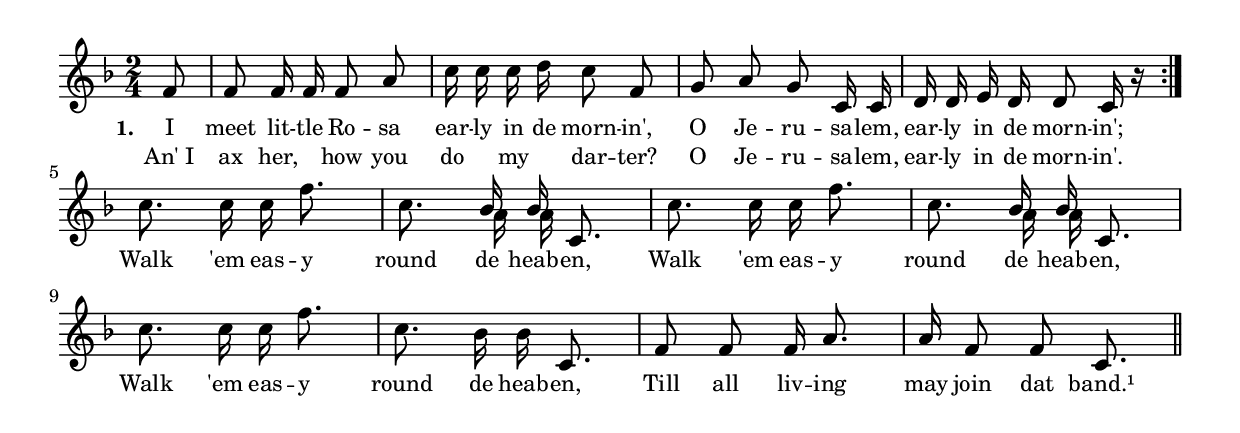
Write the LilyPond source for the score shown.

% 058.ly - Score sheet for "Early in the morning."
% Copyright (C) 2007  Marcus Brinkmann <marcus@gnu.org>
%
% This score sheet is free software; you can redistribute it and/or
% modify it under the terms of the Creative Commons Legal Code
% Attribution-ShareALike as published by Creative Commons; either
% version 2.0 of the License, or (at your option) any later version.
%
% This score sheet is distributed in the hope that it will be useful,
% but WITHOUT ANY WARRANTY; without even the implied warranty of
% MERCHANTABILITY or FITNESS FOR A PARTICULAR PURPOSE.  See the
% Creative Commons Legal Code Attribution-ShareALike for more details.
%
% You should have received a copy of the Creative Commons Legal Code
% Attribution-ShareALike along with this score sheet; if not, write to
% Creative Commons, 543 Howard Street, 5th Floor,
% San Francisco, CA 94105-3013  United States

\version "2.10.0"

%\header
%{
%  title = "Early In The Morning"
%  composer = "trad."
%}

melody =
<<
     \context Voice
    {
	\set Staff.midiInstrument = "acoustic grand"
	\override Staff.VerticalAxisGroup #'minimum-Y-extent = #'(0 . 0)
	
	\autoBeamOff

	\time 2/4
	\clef violin
	\key f \major
	{
	    \repeat volta 2
	    {
		\partial 8 f'8 | f'8 f'16 f' f'8 a' |
		c''16 c'' c'' d'' c''8 f' |
		g'8 a' g' c'16 c' |
		d'16 d' e' d' d'8 c'16 r
	    }
	    \break
	    \partial 2 c''8. c''16 c'' f''8. |
	    c''8. << { \stemUp bes'16 \stemNeutral } << \\ a'16 >> >>
	    << { \stemUp bes'16 \stemNeutral } << \\ a'16 >> >> c'8. |
	    c''8. c''16 c'' f''8. |
	    c''8. << { \stemUp bes'16 \stemNeutral } << \\ a'16 >> >>
	    << { \stemUp bes'16 \stemNeutral } << \\ a'16 >> >> c'8. |
	    c''8. c''16 c'' f''8. | c''8. bes'16 bes'16 c'8. |
	    f'8 f' f'16 a'8. | a'16 f'8 f' c'8. \bar "||"
	}
    }
    \lyricsto "" \new Lyrics
    {
        \override LyricText #'font-size = #0
        \override StanzaNumber #'font-size = #-1

	\set stanza = "1."
	I meet lit -- tle Ro -- sa ear -- ly in de morn -- in',
	O Je -- ru -- sa -- lem, ear -- ly in de morn -- in';

	Walk 'em eas -- y round de heab -- en,
	Walk 'em eas -- y round de heab -- en,
	Walk 'em eas -- y round de heab -- en,
	Till all liv -- ing may join dat band.¹
    }
    \lyricsto "" \new Lyrics
    {
        \override LyricText #'font-size = #0
        \override StanzaNumber #'font-size = #-1

	"An' I" ax her, "" how you do "" my "" dar -- ter?
	O Je -- ru -- sa -- lem, ear -- ly in de morn -- in'.
    }
>>


\score
{
  \new Staff { \melody }

  \layout { indent = 0.0 }
}

\score
{
  \new Staff { \unfoldRepeats \melody }

  
  \midi {
    \context {
      \Score
      tempoWholesPerMinute = #(ly:make-moment 80 4)
      }
    }


}
